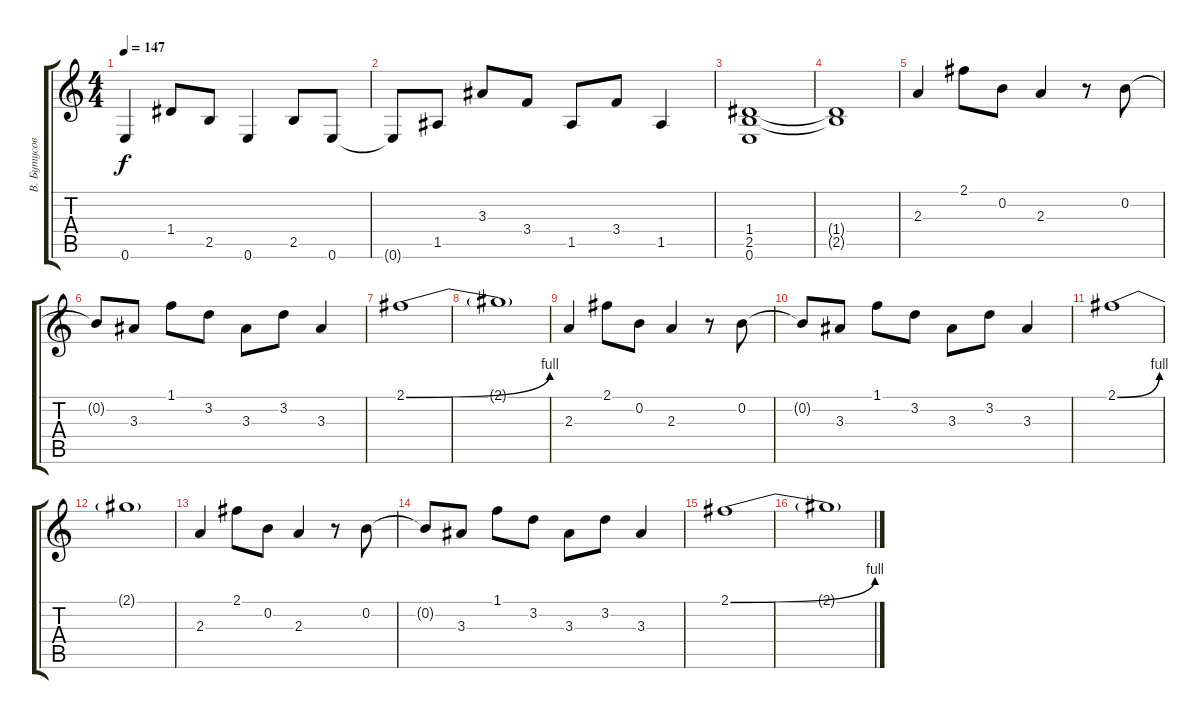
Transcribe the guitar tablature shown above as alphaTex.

\track ("В. Бутусов" "В. Бутусов") {instrument overdrivenguitar}
\staff {score tabs}
\tuning (E4 B3 G3 D3 A2 E2) {hide}
\ts (4 4)
\tempo 147
\clef g2
\ks c
0.6.4{dy f} 1.4.8 2.5.8 0.6.4 2.5.8 0.6.8 |
0.6{t}.8 1.5.8 3.3.8 3.4.8 1.5.8 3.4.8 1.5.4 |
(1.4 2.5 0.6).1 |
(1.4{t} 2.5{t}).1 |
2.3.4 2.1.8 0.2.8 2.3.4 r.8 0.2.8 |
0.2{t}.8 3.3.8 1.1.8 3.2.8 3.3.8 3.2.8 3.3.4 |
2.1{be (bend 0 0 60 4)}.1 |
2.1{t}.1 |
2.3.4 2.1.8 0.2.8 2.3.4 r.8 0.2.8 |
0.2{t}.8 3.3.8 1.1.8 3.2.8 3.3.8 3.2.8 3.3.4 |
2.1{be (bend 0 0 60 4)}.1 |
2.1{t}.1 |
2.3.4 2.1.8 0.2.8 2.3.4 r.8 0.2.8 |
0.2{t}.8 3.3.8 1.1.8 3.2.8 3.3.8 3.2.8 3.3.4 |
2.1{be (bend 0 0 60 4)}.1 |
2.1{t}.1
